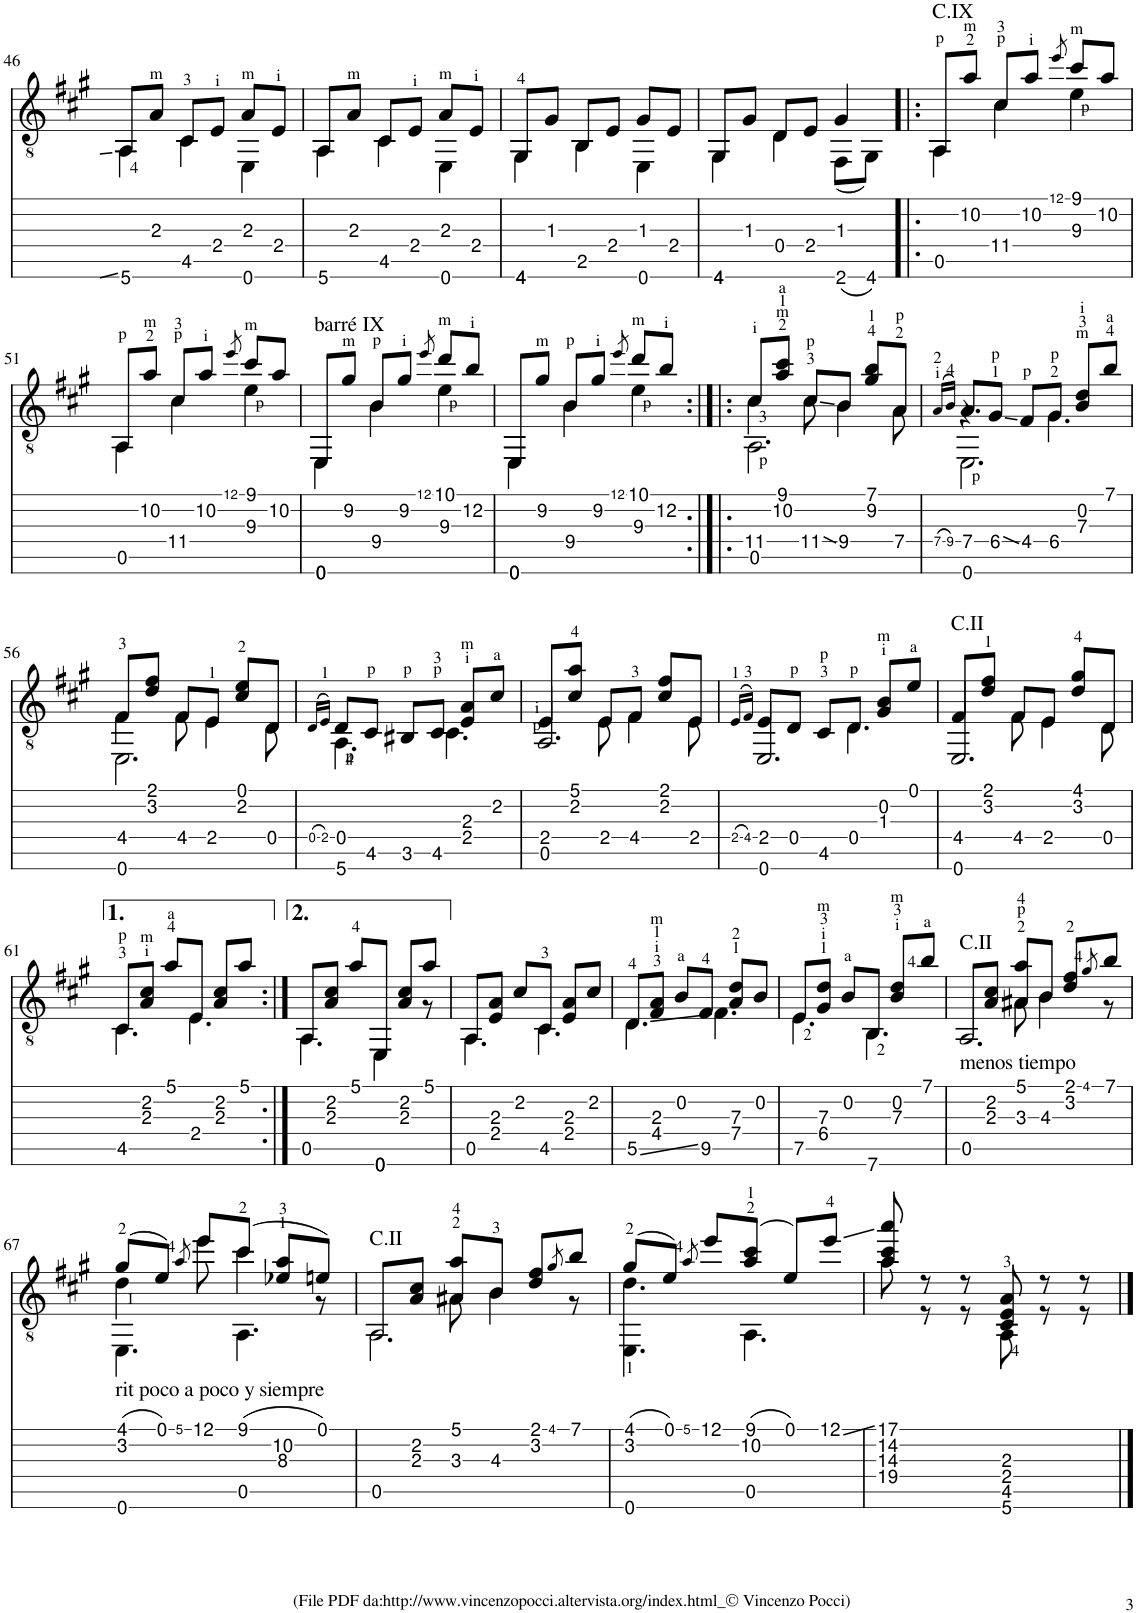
**kern	**kern
*part1	*part1
*staff2	*staff1
*I"Guitar	*
*I'Guit.	*
!!LO:PB:g=z
*	*clefGv2
*k[f#c#g#]	*k[f#c#g#]
*M3/4	*M3/4
=46	=46
*^	*^
8AAL	4AA	8AA/L	4AA\
8AJ	.	8A/J	.
8C#L	4C#	8C#/L	4C#\
8EJ	.	8E/J	.
8AL	4EE	8A/L	4EE\
8EJ	.	8E/J	.
=47	=47	=47	=47
8AAL	4AA	8AA/L	4AA\
8AJ	.	8A/J	.
8C#L	4C#	8C#/L	4C#\
8EJ	.	8E/J	.
8AL	4EE	8A/L	4EE\
8EJ	.	8E/J	.
=48	=48	=48	=48
8GG#L	4GG#	8GG#/L	4GG#\
8G#J	.	8G#/J	.
8BBL	4BB	8BB/L	4BB\
8EJ	.	8E/J	.
8G#L	4EE	8G#/L	4EE\
8EJ	.	8E/J	.
=49	=49	=49	=49
8GG#L	4GG#	8GG#/L	4GG#\
8G#J	.	8G#/J	.
8DL	4D	8D/L	4D\
8EJ	.	8E/J	.
4G#	8FF#L	4G#/	(8FF#\L
.	8GG#J	.	8GG#\J)
=50!|:	=50!|:	=50!|:	=50!|:
!	!	!LO:TX:a:t=C.IX	!
8AAL	4AA	8AA/L	4AA\
8aJ	.	8a/J	.
8c#L	4c#	8c#/L	4c#\
8aJ	.	8a/J	.
qee	.	8qee/	.
8cc#L	4e	8cc#/L	4e\
8aJ	.	8a/J	.
!!LO:LB:g=z	!!
=51	=51	=51	=51
8AAL	4AA	8AA/L	4AA\
8aJ	.	8a/J	.
8c#L	4c#	8c#/L	4c#\
8aJ	.	8a/J	.
qee	.	8qee/	.
8cc#L	4e	8cc#/L	4e\
8aJ	.	8a/J	.
=52	=52	=52	=52
!	!	!LO:TX:a:t=barré IX	!
8EEL	4EE	8EE/L	4EE\
8g#J	.	8g#/J	.
8BL	4B	8B/L	4B\
8g#J	.	8g#/J	.
qee	.	8qee/	.
8ddL	4e	8dd/L	4e\
8bJ	.	8b/J	.
=53	=53	=53	=53
8EEL	4EE	8EE/L	4EE\
8g#J	.	8g#/J	.
8BL	4B	8B/L	4B\
8g#J	.	8g#/J	.
qee	.	8qee/	.
8ddL	4e	8dd/L	4e\
8bJ	.	8b/J	.
=54:|!|:	=54:|!|:	=54:|!|:	=54:|!|:
*	*^	*	*^
8c#L	4c#	2.AA	8c#/L	4c#\	2.AA\
8a\ 8cc#\J	.	.	8a/ 8cc#/J	.	.
8c#L	8c#	.	8c#/L	8c#\	.
8BJ	4B	.	8B/J	4B\	.
8g#\ 8b\L	.	.	8g#/ 8b/L	.	.
8AJ	8A	.	8A/J	8A\	.
=55	=55	=55	=55	=55	=55
qA	.	.	(16qA/LL	.	.
qB	.	.	16qB/JJ)	.	.
8AL	4.r	2.EE	8A/L	4.r	2.EE\
8G#J	.	.	8G#/J	.	.
8F#L	.	.	8F#/L	.	.
8G#J	4.G#	.	8G#/J	4.G#\	.
8d\ 8B\L	.	.	8B/ 8d/L	.	.
8bJ	.	.	8b/J	.	.
!!LO:LB:g=z	!!	!!
=56	=56	=56	=56	=56	=56
8F#L	4F#	2.EE	8F#/L	4F#\	2.EE\
8d\ 8f#\J	.	.	8d/ 8f#/J	.	.
8F#L	8F#	.	8F#/L	8F#\	.
8EJ	4E	.	8E/J	4E\	.
8c#\ 8e\L	.	.	8c#/ 8e/L	.	.
8DJ	8D	.	8D/J	8D\	.
*v	*v	*v	*	*	*
*	*v	*v	*v
=57	=57
qD	(16qD/LL
qE	16qE/JJ)
*^	*^
8DL	4.AA	8D/L	4.AA\
8C#J	.	8C#/J	.
8BB#L	.	8BB#X/L	.
8C#J	4.C#	8C#/J	4.C#\
8E\ 8A\L	.	8E/ 8A/L	.
8c#J	.	8c#/J	.
=58	=58	=58	=58
*	*^	*	*^
8EL	4E	2.AA	8E/L	4E/	2.AA/
8c#\ 8a\J	.	.	8c#/ 8a/J	.	.
8EL	8E	.	8E/L	8E\	.
8F#J	4F#	.	8F#/J	4F#\	.
8c#\ 8f#\L	.	.	8c#/ 8f#/L	.	.
8EJ	8E	.	8E/J	8E\	.
=59	=59	=59	=59	=59	=59
qE	.	.	(16qE/LL	.	.
qF#	.	.	16qF#/JJ)	.	.
8EL	4.ryy	2.EE	8E/L	4.ryy	2.EE/
8DJ	.	.	8D/J	.	.
8C#L	.	.	8C#/L	.	.
8DJ	4.D	.	8D/J	4.D\	.
8G#\ 8B\L	.	.	8G#/ 8B/L	.	.
8eJ	.	.	8e/J	.	.
=60	=60	=60	=60	=60	=60
!	!	!	!LO:TX:a:t=C.II	!	!
8F#L	4F#	2.EE	8F#/L	4F#/	2.EE/
8d\ 8f#\J	.	.	8d/ 8f#/J	.	.
8F#L	8F#	.	8F#/L	8F#\	.
8EJ	4E	.	8E/J	4E\	.
8d\ 8g#\L	.	.	8d/ 8g#/L	.	.
8DJ	8D	.	8D/J	8D\	.
*	*v	*v	*	*	*
*	*	*	*v	*v
!!LO:LB:g=z
=61	=61	=61	=61
8C#L	4.C#	8C#/L	4.C#\
8A\ 8c#\J	.	8A/ 8c#/J	.
8aL	.	8a/L	.
8EJ	4.E	8E/J	4.E\
8A\ 8c#\L	.	8A/ 8c#/L	.
8aJ	.	8a/J	.
=62:|!	=62:|!	=62:|!	=62:|!
8AAL	4.AA	8AA/L	4.AA\
8A\ 8c#\J	.	8A/ 8c#/J	.
8aL	.	8a/L	.
8EEJ	4EE	8EE/J	4EE\
8A\ 8c#\L	.	8A/ 8c#/L	.
8aJ	8r	8a/J	8r
=63	=63	=63	=63
8AAL	4.AA	8AA/L	4.AA\
8E\ 8A\J	.	8E/ 8A/J	.
8c#L	.	8c#/L	.
8C#J	4.C#	8C#/J	4.C#\
8E\ 8A\L	.	8E/ 8A/L	.
8c#J	.	8c#/J	.
=64	=64	=64	=64
8DL	4.D	8D/L	4.D\
8F#\ 8A\J	.	8F#/ 8A/J	.
8BL	.	8B/L	.
8F#J	4.F#	8F#/J	4.F#\
8A\ 8d\L	.	8A/ 8d/L	.
8BJ	.	8B/J	.
=65	=65	=65	=65
8EL	4.E	8E/L	4.E\
8G#\ 8d\J	.	8G#/ 8d/J	.
8BL	.	8B/L	.
8BBJ	4.BB	8BB/J	4.BB\
8d\ 8B\L	.	8B/ 8d/L	.
8bJ	.	8b/J	.
=66	=66	=66	=66
*	*^	*	*^
!	!	!	!LO:TX:b:t=menos tiempo	!	!
!	!	!	!LO:TX:a:t=C.II	!	!
8AAL	4ryy	2.AA	8AA/L	4ryy	2.AA/
8A\ 8c#\J	.	.	8A/ 8c#/J	.	.
8A#\ 8a\L	8A#	.	8A#X/ 8a/L	8A#\	.
8BJ	4B	.	8B/J	4B\	.
8d\ 8f#\L	.	.	8d/ 8f#/L	.	.
qg#	.	.	8qg#/	.	.
8bJ	8r	.	8b/J	8r	.
!!LO:LB:g=z	!!	!!
=67	=67	=67	=67	=67	=67
!	!	!	!LO:TX:b:t=rit poco a poco y siempre	!	!
8g#L	4d	4.EE	(8g#/L	4d\	4.EE\
8eJ	.	.	8e/J)	.	.
qa	.	.	8qa/	.	.
8eeL	8ee	.	8ee/L	8ee\	.
8cc#J	4cc#	4.AA	(8cc#/J	4cc#\	4.AA\
8e-\ 8a\L	.	.	8e-X/ 8a/L	.	.
8eJ	8r	.	8en/J)	8r	.
=68	=68	=68	=68	=68	=68
!	!	!	!LO:TX:a:t=C.II	!	!
8AAL	4ryy	2.AA	8AA/L	4ryy	2.AA\
8A\ 8c#\J	.	.	8A/ 8c#/J	.	.
8A#\ 8a\L	8A#	.	8A#X/ 8a/L	8A#\	.
8BJ	4B	.	8B/J	4B\	.
8d\ 8f#\L	.	.	8d/ 8f#/L	.	.
qg#	.	.	8qg#/	.	.
8bJ	8r	.	8b/J	8r	.
*	*v	*v	*	*	*
*	*	*	*v	*v
=69	=69	=69	=69
8g#L	4.EE 4.d	(8g#/L	4.EE\ 4.d\
8eJ	.	8e/J)	.
qa	.	8qa/	.
8eeL	.	8ee/L	.
8a\ 8cc#\J	4.AA	(8a/ 8cc#/J	4.AA\
8eL	.	8e/L)	.
8eeJ	.	8ee/J	.
=70	=70	=70	=70
8a 8cc# 8aa	8a	8a/ 8cc#/ 8aa/	8a\
8r	8r	8r	8r
8r	8r	8r	8r
8C# 8E 8A	8AA	8C#/ 8E/ 8A/	8AA\
8r	8r	8r	8r
8r	8r	8r	8r
*v	*v	*	*
*	*v	*v
==	==
*-	*-
